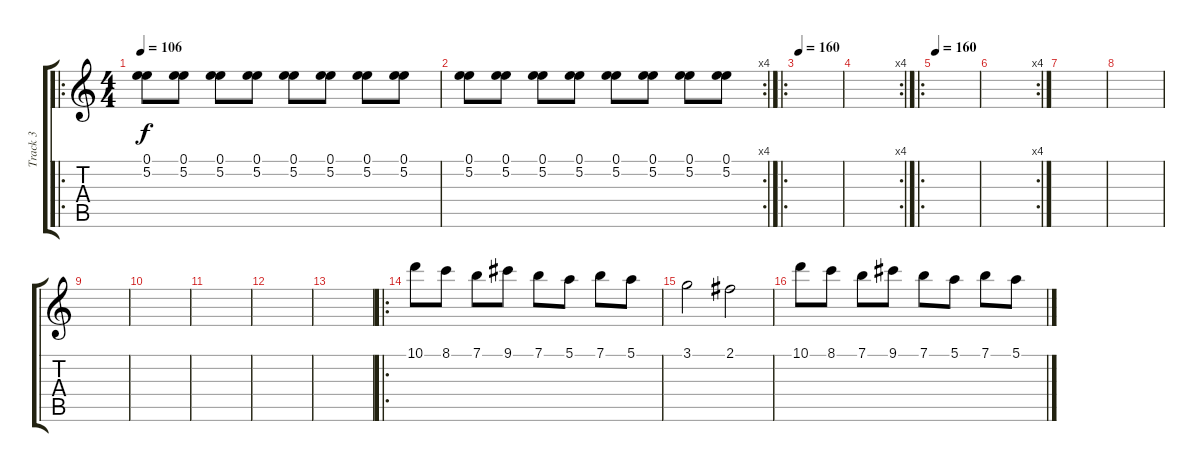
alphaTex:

\track ("Track 3" "Track 3") {instrument electricguitarclean}
\staff {score tabs}
\tuning (E4 B3 G3 D3 A2 E2) {hide}
\ro
\ts (4 4)
\tempo 106
\tempo 160
\tempo 106
\clef g2
\ks c
(0.1 5.2).8{dy f instrument electricguitarclean} (0.1 5.2).8 (0.1 5.2).8 (0.1 5.2).8 (0.1 5.2).8 (0.1 5.2).8 (0.1 5.2).8 (0.1 5.2).8 |
\rc 4
(0.1 5.2).8 (0.1 5.2).8 (0.1 5.2).8 (0.1 5.2).8 (0.1 5.2).8 (0.1 5.2).8 (0.1 5.2).8 (0.1 5.2).8 |
\ro
\tempo 160
|
\rc 4
|
\ro
\tempo 160
|
\rc 4
|
|
|
|
|
|
|
|
\ro
10.1.8{instrument distortionguitar} 8.1.8 7.1.8 9.1.8 7.1.8 5.1.8 7.1.8 5.1.8 |
3.1.2 2.1.2 |
10.1.8 8.1.8 7.1.8 9.1.8 7.1.8 5.1.8 7.1.8 5.1.8
